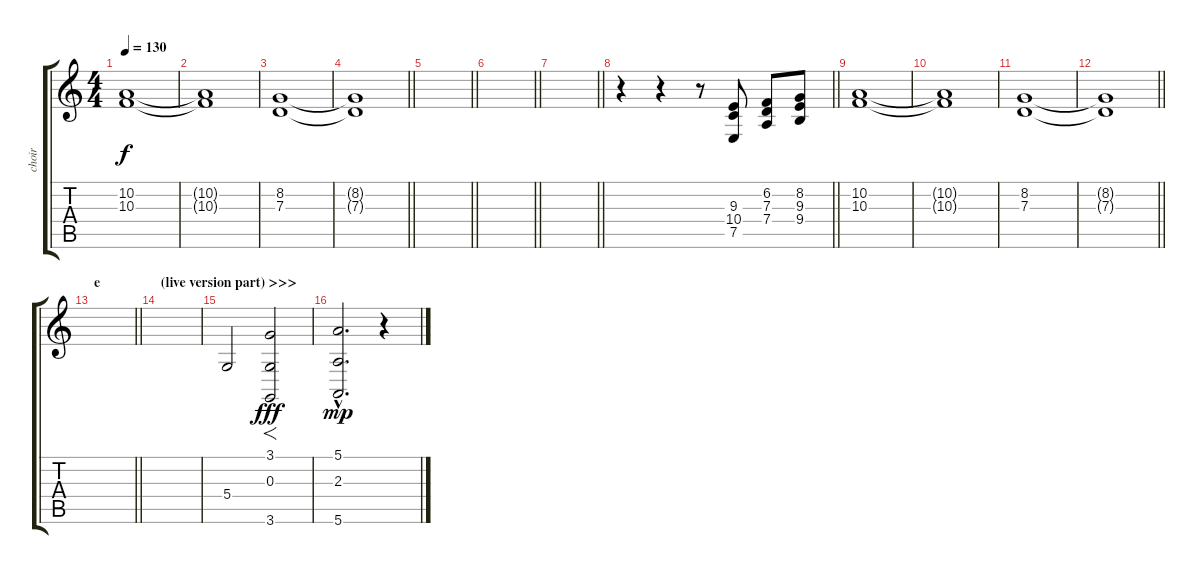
\track ("choir" "choir") {instrument choiraahs}
\staff {score tabs}
\tuning (E4 B3 G3 D3 A2 E2) {hide}
\ts (4 4)
\tempo 130
\clef g2
\ks c
(10.2 10.3).1{dy f} |
(10.2{t} 10.3{t}).1 |
(8.2 7.3).1 |
\barLineRight lightlight
(8.2{t} 7.3{t}).1 |
\barLineRight lightlight
|
\barLineRight lightlight
|
\barLineRight lightlight
|
\barLineRight lightlight
r.4 r.4 r.8 (9.3 10.4 7.5).8 (6.2 7.3 7.4).8 (8.2 9.3 9.4).8 |
(10.2 10.3).1 |
(10.2{t} 10.3{t}).1 |
(8.2 7.3).1 |
\barLineRight lightlight
(8.2{t} 7.3{t}).1 |
\section ("" "e")
\barLineRight lightlight
|
\section ("" "(live version part) >>>")
|
5.4.2 (3.1 0.3 3.6).2{f dy fff} |
(5.1{hac} 2.3{hac} 5.6{hac}).2{d dy mp} r.4
